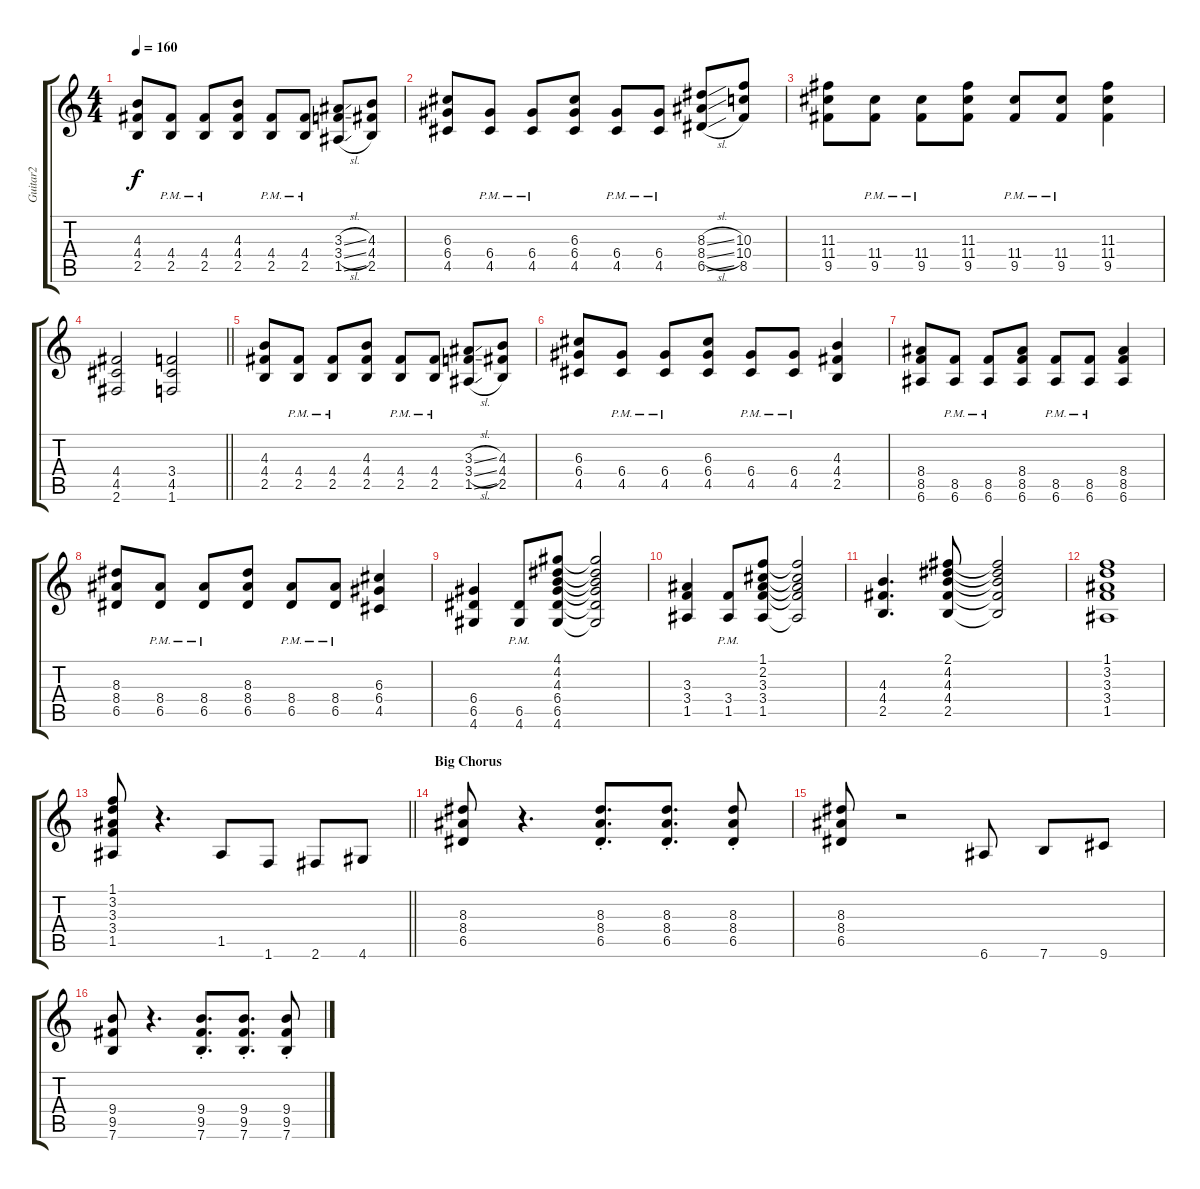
\track ("Guitar2" "Guitar2") {instrument overdrivenguitar}
\staff {score tabs}
\tuning (E4 B3 G3 D3 A2 E2) {hide}
\ts (4 4)
\tempo 160
\clef g2
\ks c
(4.3 4.4 2.5).8{dy f} (4.4{pm} 2.5{pm}).8 (4.4{pm} 2.5{pm}).8 (4.3 4.4 2.5).8 (4.4{pm} 2.5{pm}).8 (4.4{pm} 2.5{pm}).8 (3.3{sl} 3.4{sl} 1.5{sl}).8 (4.3 4.4 2.5).8 |
(6.3 6.4 4.5).8 (6.4{pm} 4.5{pm}).8 (6.4{pm} 4.5{pm}).8 (6.3 6.4 4.5).8 (6.4{pm} 4.5{pm}).8 (6.4{pm} 4.5{pm}).8 (8.3{sl} 8.4{sl} 6.5{sl}).8 (10.3 10.4 8.5).8 |
(11.3 11.4 9.5).8 (11.4{pm} 9.5{pm}).8 (11.4{pm} 9.5{pm}).8 (11.3 11.4 9.5).8 (11.4{pm} 9.5{pm}).8 (11.4{pm} 9.5{pm}).8 (11.3 11.4 9.5).4 |
\barLineRight lightlight
(4.4 4.5 2.6).2 (3.4 4.5 1.6).2 |
(4.3 4.4 2.5).8 (4.4{pm} 2.5{pm}).8 (4.4{pm} 2.5{pm}).8 (4.3 4.4 2.5).8 (4.4{pm} 2.5{pm}).8 (4.4{pm} 2.5{pm}).8 (3.3{sl} 3.4{sl} 1.5{sl}).8 (4.3 4.4 2.5).8 |
(6.3 6.4 4.5).8 (6.4{pm} 4.5{pm}).8 (6.4{pm} 4.5{pm}).8 (6.3 6.4 4.5).8 (6.4{pm} 4.5{pm}).8 (6.4{pm} 4.5{pm}).8 (4.3 4.4 2.5).4 |
(8.4 8.5 6.6).8 (8.5{pm} 6.6{pm}).8 (8.5{pm} 6.6{pm}).8 (8.4 8.5 6.6).8 (8.5{pm} 6.6{pm}).8 (8.5{pm} 6.6{pm}).8 (8.4 8.5 6.6).4 |
(8.3 8.4 6.5).8 (8.4{pm} 6.5{pm}).8 (8.4{pm} 6.5{pm}).8 (8.3 8.4 6.5).8 (8.4{pm} 6.5{pm}).8 (8.4{pm} 6.5{pm}).8 (6.3 6.4 4.5).4 |
(6.4 6.5 4.6).4 (6.5{pm} 4.6{pm}).8 (4.1 4.2 4.3 6.4 6.5 4.6).8 (4.1{t} 4.2{t} 4.3{t} 6.4{t} 6.5{t} 4.6{t}).2 |
(3.3 3.4 1.5).4 (3.4{pm} 1.5{pm}).8 (1.1 2.2 3.3 3.4 1.5).8 (1.1{t} 2.2{t} 3.3{t} 3.4{t} 1.5{t}).2 |
(4.3 4.4 2.5).4{d} (2.1 4.2 4.3 4.4 2.5).8 (2.1{t} 4.2{t} 4.3{t} 4.4{t} 2.5{t}).2 |
(1.1 3.2 3.3 3.4 1.5).1 |
\barLineRight lightlight
(1.1 3.2 3.3 3.4 1.5).8 r.4{d} 1.5.8 1.6.8 2.6.8 4.6.8 |
\section ("" "Big Chorus")
(8.3 8.4 6.5).8 r.4{d} (8.3{st} 8.4{st} 6.5{st}).8{d} (8.3{st} 8.4{st} 6.5{st}).8{d} (8.3{st} 8.4{st} 6.5{st}).8 |
(8.3 8.4 6.5).8 r.2 6.6.8 7.6.8 9.6.8 |
(9.4 9.5 7.6).8 r.4{d} (9.4{st} 9.5{st} 7.6{st}).8{d} (9.4{st} 9.5{st} 7.6{st}).8{d} (9.4{st} 9.5{st} 7.6{st}).8
